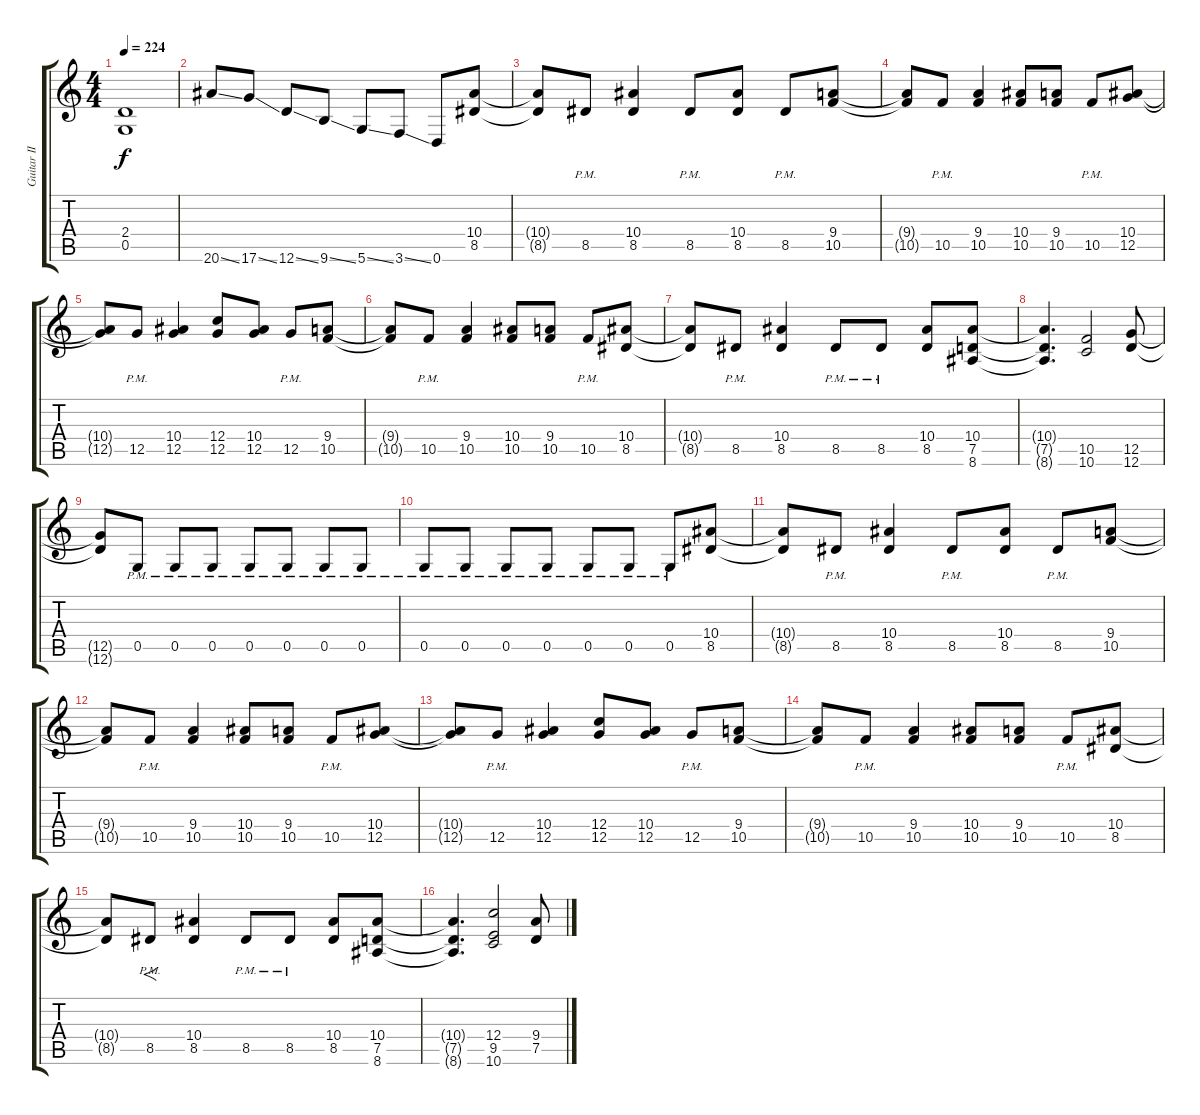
\track ("Guitar II" "Guitar II") {mute instrument distortionguitar}
\staff {score tabs}
\tuning (D4 A3 F3 C3 G2 D2) {hide}
\ts (4 4)
\tempo 224
\clef g2
\ks c
(2.4 0.5).1{dy f} |
20.6{ss}.8 17.6{ss}.8 12.6{ss}.8 9.6{ss}.8 5.6{ss}.8 3.6{ss}.8 0.6.8 (10.4 8.5).8 |
(10.4{t} 8.5{t}).8 8.5{pm}.8 (10.4 8.5).4 8.5{pm}.8 (10.4 8.5).8 8.5{pm}.8 (9.4 10.5).8 |
(9.4{t} 10.5{t}).8 10.5{pm}.8 (9.4 10.5).4 (10.4 10.5).8 (9.4 10.5).8 10.5{pm}.8 (10.4 12.5).8 |
(10.4{t} 12.5{t}).8 12.5{pm}.8 (10.4 12.5).4 (12.4 12.5).8 (10.4 12.5).8 12.5{pm}.8 (9.4 10.5).8 |
(9.4{t} 10.5{t}).8 10.5{pm}.8 (9.4 10.5).4 (10.4 10.5).8 (9.4 10.5).8 10.5{pm}.8 (10.4 8.5).8 |
(10.4{t} 8.5{t}).8 8.5{pm}.8 (10.4 8.5).4 8.5{pm}.8 8.5{pm}.8 (10.4 8.5).8 (10.4 7.5 8.6).8 |
(10.4{t} 7.5{t} 8.6{t}).4{d} (10.5 10.6).2 (12.5 12.6).8 |
(12.5{t} 12.6{t}).8 0.5{pm}.8 0.5{pm}.8 0.5{pm}.8 0.5{pm}.8 0.5{pm}.8 0.5{pm}.8 0.5{pm}.8 |
0.5{pm}.8 0.5{pm}.8 0.5{pm}.8 0.5{pm}.8 0.5{pm}.8 0.5{pm}.8 0.5{pm}.8 (10.4 8.5).8 |
(10.4{t} 8.5{t}).8 8.5{pm}.8 (10.4 8.5).4 8.5{pm}.8 (10.4 8.5).8 8.5{pm}.8 (9.4 10.5).8 |
(9.4{t} 10.5{t}).8 10.5{pm}.8 (9.4 10.5).4 (10.4 10.5).8 (9.4 10.5).8 10.5{pm}.8 (10.4 12.5).8 |
(10.4{t} 12.5{t}).8 12.5{pm}.8 (10.4 12.5).4 (12.4 12.5).8 (10.4 12.5).8 12.5{pm}.8 (9.4 10.5).8 |
(9.4{t} 10.5{t}).8 10.5{pm}.8 (9.4 10.5).4 (10.4 10.5).8 (9.4 10.5).8 10.5{pm}.8 (10.4 8.5).8 |
(10.4{t} 8.5{t}).8 8.5{pm}.8{f} (10.4 8.5).4 8.5{pm}.8 8.5{pm}.8 (10.4 8.5).8 (10.4 7.5 8.6).8 |
(10.4{t} 7.5{t} 8.6{t}).4{d} (12.4 9.5 10.6).2 (9.4 7.5).8
